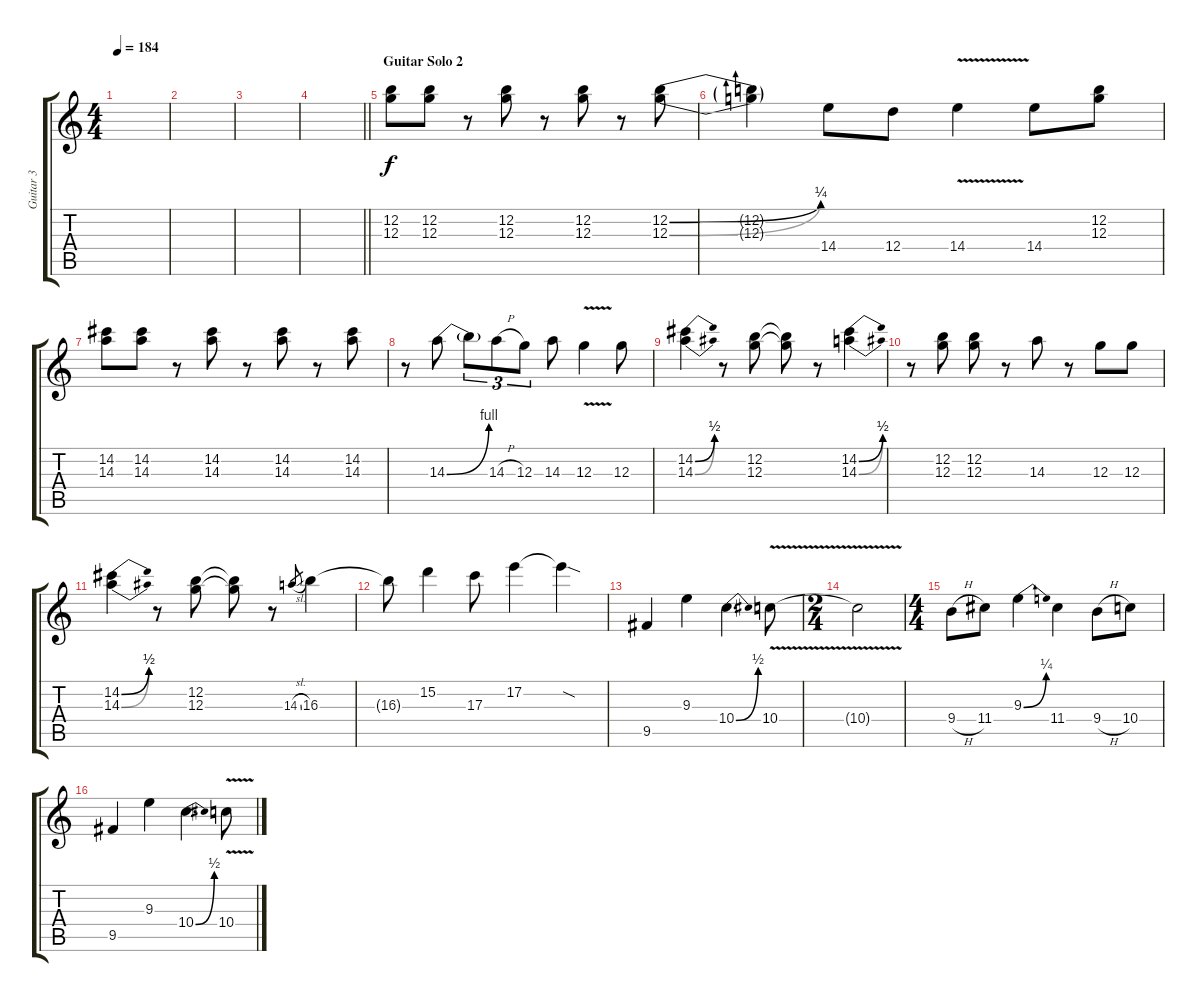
\track ("Guitar 3" "Guitar 3") {instrument distortionguitar}
\staff {score tabs}
\tuning (E4 B3 G3 D3 A2 E2) {hide}
\ts (4 4)
\tempo 184
\clef g2
\ks c
|
|
|
\barLineRight lightlight
|
\section ("" "Guitar Solo 2")
(12.2 12.3).8 (12.2 12.3).8 r.8 (12.2 12.3).8 r.8 (12.2 12.3).8 r.8 (12.2{be (bend 0 0 60 1)} 12.3{be (bend 0 0 60 1)}).8 |
(12.2{t} 12.3{t}).4 14.4.8 12.4.8 14.4{v}.4 14.4.8 (12.2 12.3).8 |
(14.2 14.3).8 (14.2 14.3).8 r.8 (14.2 14.3).8 r.8 (14.2 14.3).8 r.8 (14.2 14.3).8 |
r.8 14.3{be (bend 0 0 60 4)}.8 14.3{t}.8{tu (3 2)} 14.3{h}.8{tu (3 2)} 12.3.8{tu (3 2)} 14.3.8 12.3{v}.4 12.3.8 |
(14.2{be (bend 0 0 60 2)} 14.3{be (bend 0 0 60 2)}).4 r.8 (12.2 12.3).8 (12.2{t} 12.3{t}).8 r.8 (14.2{be (bend 0 0 60 2)} 14.3{be (bend 0 0 60 2)}).4 |
r.8 (12.2 12.3).8 (12.2 12.3).8 r.8 14.3.8 r.8 12.3.8 12.3.8 |
(14.2{be (bend 0 0 60 2)} 14.3{be (bend 0 0 60 2)}).4 r.8 (12.2 12.3).8 (12.2{t} 12.3{t}).8 r.8 14.3{sl}.8{gr} 16.3.4 |
16.3{t}.8 15.2.4 17.3.8 17.2.4 17.2{sod t}.4 |
9.5.4 9.3.4 10.4{be (bend 0 0 60 2)}.4{d} 10.4{v}.8 |
\ts (2 4)
10.4{t}.2 |
\ts (4 4)
9.4{h}.8 11.4.8 9.3{be (bend 0 0 60 1)}.4 11.4.4 9.4{h}.8 10.4.8 |
9.5.4 9.3.4 10.4{be (bend 0 0 60 2)}.4{d} 10.4{v}.8
